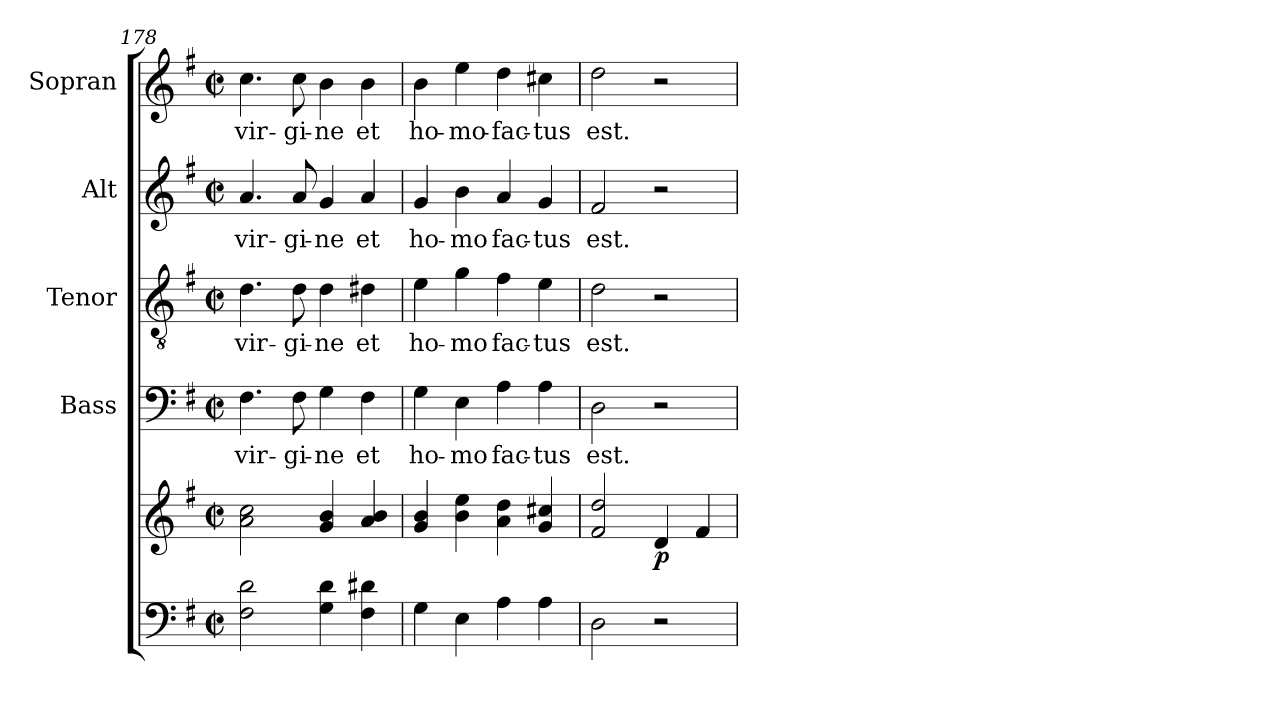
**kern	**kern	**dynam	**kern	**text	**kern	**text	**kern	**text	**kern	**text
*part5	*part5	*part5	*part4	*part4	*part3	*part3	*part2	*part2	*part1	*part1
*staff6	*staff5	*staff5/6	*staff4	*staff4	*staff3	*staff3	*staff2	*staff2	*staff1	*staff1
*	*	*	*I"Bass	*	*I"Tenor	*	*I"Alt	*	*I"Sopran	*
*	*	*	*I'B.	*	*I'T.	*	*I'A.	*	*I'S.	*
*clefF4	*clefG2	*	*clefF4	*	*clefGv2	*	*clefG2	*	*clefG2	*
*k[f#]	*k[f#]	*	*k[f#]	*	*k[f#]	*	*k[f#]	*	*k[f#]	*
*G:	*G:	*	*G:	*	*G:	*	*G:	*	*G:	*
*M2/2	*M2/2	*	*M2/2	*	*M2/2	*	*M2/2	*	*M2/2	*
*met(c|)	*met(c|)	*	*met(c|)	*	*met(c|)	*	*met(c|)	*	*met(c|)	*
=178	=178	=178	=178	=178	=178	=178	=178	=178	=178	=178
!	!	!	!	!LO:LY:b	!	!LO:LY:b	!	!LO:LY:b	!	!LO:LY:b
2F#\ 2d\	2a\ 2cc\	.	4.F#\	vir-	4.d\	vir-	4.a/	vir-	4.cc\	vir-
!	!	!	!	!LO:LY:b	!	!LO:LY:b	!	!LO:LY:b	!	!LO:LY:b
.	.	.	8F#\	-gi-	8d\	-gi-	8a/	-gi-	8cc\	-gi-
!	!	!	!	!LO:LY:b	!	!LO:LY:b	!	!LO:LY:b	!	!LO:LY:b
4G\ 4d\	4g/ 4b/	.	4G\	-ne	4d\	-ne	4g/	-ne	4b\	-ne
!	!	!	!	!LO:LY:b	!	!LO:LY:b	!	!LO:LY:b	!	!LO:LY:b
4F#\ 4d#X\	4a/ 4b/	.	4F#\	et	4d#X\	et	4a/	et	4b\	et
=179	=179	=179	=179	=179	=179	=179	=179	=179	=179	=179
!	!	!	!	!LO:LY:b	!	!LO:LY:b	!	!LO:LY:b	!	!LO:LY:b
4G\	4g/ 4b/	.	4G\	ho-	4e\	ho-	4g/	ho-	4b\	ho-
!	!	!	!	!LO:LY:b	!	!LO:LY:b	!	!LO:LY:b	!	!LO:LY:b
4E\	4b\ 4ee\	.	4E\	-mo	4g\	-mo	4b\	-mo	4ee\	-mo-
!	!	!	!	!LO:LY:b	!	!LO:LY:b	!	!LO:LY:b	!	!LO:LY:b
4A\	4a\ 4dd\	.	4A\	fac-	4f#\	fac-	4a/	fac-	4dd\	-fac-
!	!	!	!	!LO:LY:b	!	!LO:LY:b	!	!LO:LY:b	!	!LO:LY:b
4A\	4g/ 4cc#X/	.	4A\	-tus	4e\	-tus	4g/	-tus	4cc#X\	-tus
=180	=180	=180	=180	=180	=180	=180	=180	=180	=180	=180
!	!	!	!	!LO:LY:b	!	!LO:LY:b	!	!LO:LY:b	!	!LO:LY:b
2D\	2f#/ 2dd/	.	2D\	est.	2d\	est.	2f#/	est.	2dd\	est.
!	!	!LO:DY:b	!	!	!	!	!	!	!	!
2r	4d/	p	2r	.	2r	.	2r	.	2r	.
.	4f#/	.	.	.	.	.	.	.	.	.
=	=	=	=	=	=	=	=	=	=	=
*-	*-	*-	*-	*-	*-	*-	*-	*-	*-	*-
